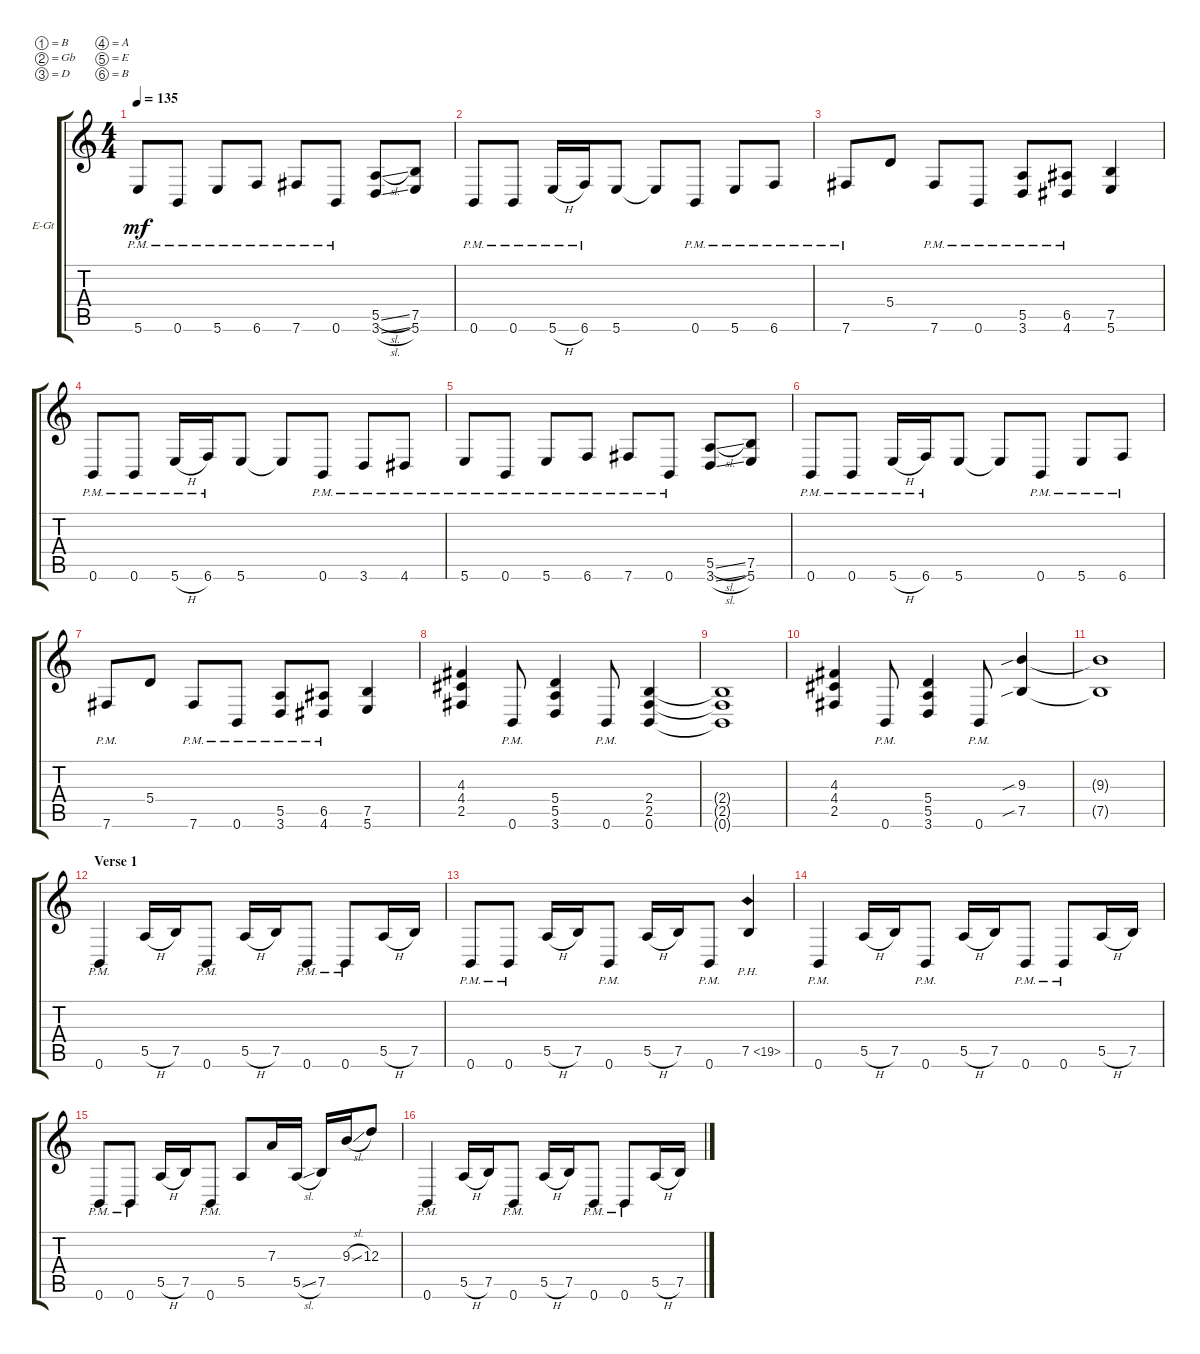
\bracketExtendMode groupsimilarinstruments
\firstSystemTrackNameOrientation horizontal
\otherSystemsTrackNameOrientation horizontal
\track ("Electric Guitar 2" "E-Gt") {multiBarRest instrument distortionguitar}
\staff {score tabs}
\tuning (B3 Gb3 D3 A2 E2 B1)
\ts (4 4)
\tempo 135
\clef g2
\ks c
5.6{pm}.8{dy mf} 0.6{pm}.8 5.6{pm}.8 6.6{pm}.8 7.6{pm}.8 0.6{pm}.8 (3.6{sl} 5.5{sl}).8 (5.6 7.5).8 |
0.6{pm}.8 0.6{pm}.8 5.6{h pm}.16 6.6{pm}.16 5.6.8 5.6{t}.8 0.6{pm}.8 5.6{pm}.8 6.6{pm}.8 |
7.6{pm}.8 5.4.8 7.6{pm}.8 0.6{pm}.8 (3.6{pm} 5.5).8 (4.6{pm} 6.5).8 (5.6 7.5).4 |
0.6{pm}.8 0.6{pm}.8 5.6{h pm}.16 6.6{pm}.16 5.6.8 5.6{t}.8 0.6{pm}.8 3.6{pm}.8 4.6{pm}.8 |
5.6{pm}.8 0.6{pm}.8 5.6{pm}.8 6.6{pm}.8 7.6{pm}.8 0.6{pm}.8 (3.6{sl} 5.5{sl}).8 (5.6 7.5).8 |
0.6{pm}.8 0.6{pm}.8 5.6{h pm}.16 6.6{pm}.16 5.6.8 5.6{t}.8 0.6{pm}.8 5.6{pm}.8 6.6{pm}.8 |
7.6{pm}.8 5.4.8 7.6{pm}.8 0.6{pm}.8 (3.6{pm} 5.5).8 (4.6{pm} 6.5).8 (5.6 7.5).4 |
(2.5 4.4 4.3).4 0.6{pm}.8 (3.6 5.5 5.4).4 0.6{pm}.8 (0.6 2.5 2.4).4 |
(0.6{t} 2.5{t} 2.4{t}).1 |
(2.5 4.4 4.3).4 0.6{pm}.8 (3.6 5.5 5.4).4 0.6{pm}.8 (7.5{sib} 9.3{sib}).4 |
(7.5{t} 9.3{t}).1 |
\section ("" "Verse 1")
0.6{pm}.4 5.5{h}.16 7.5.16 0.6{pm}.8 5.5{h}.16 7.5.16 0.6{pm}.8 0.6{pm}.8 5.5{h}.16 7.5.16 |
0.6{pm}.8 0.6{pm}.8 5.5{h}.16 7.5.16 0.6{pm}.8 5.5{h}.16 7.5.16 0.6{pm}.8 7.5{ph 12}.4 |
0.6{pm}.4 5.5{h}.16 7.5.16 0.6{pm}.8 5.5{h}.16 7.5.16 0.6{pm}.8 0.6{pm}.8 5.5{h}.16 7.5.16 |
0.6{pm}.8 0.6{pm}.8 5.5{h}.16 7.5.16 0.6{pm}.8 5.5.8 7.3.16 5.5{sl}.16 7.5.16 9.3{sl}.16 12.3.8 |
0.6{pm}.4 5.5{h}.16 7.5.16 0.6{pm}.8 5.5{h}.16 7.5.16 0.6{pm}.8 0.6{pm}.8 5.5{h}.16 7.5.16
